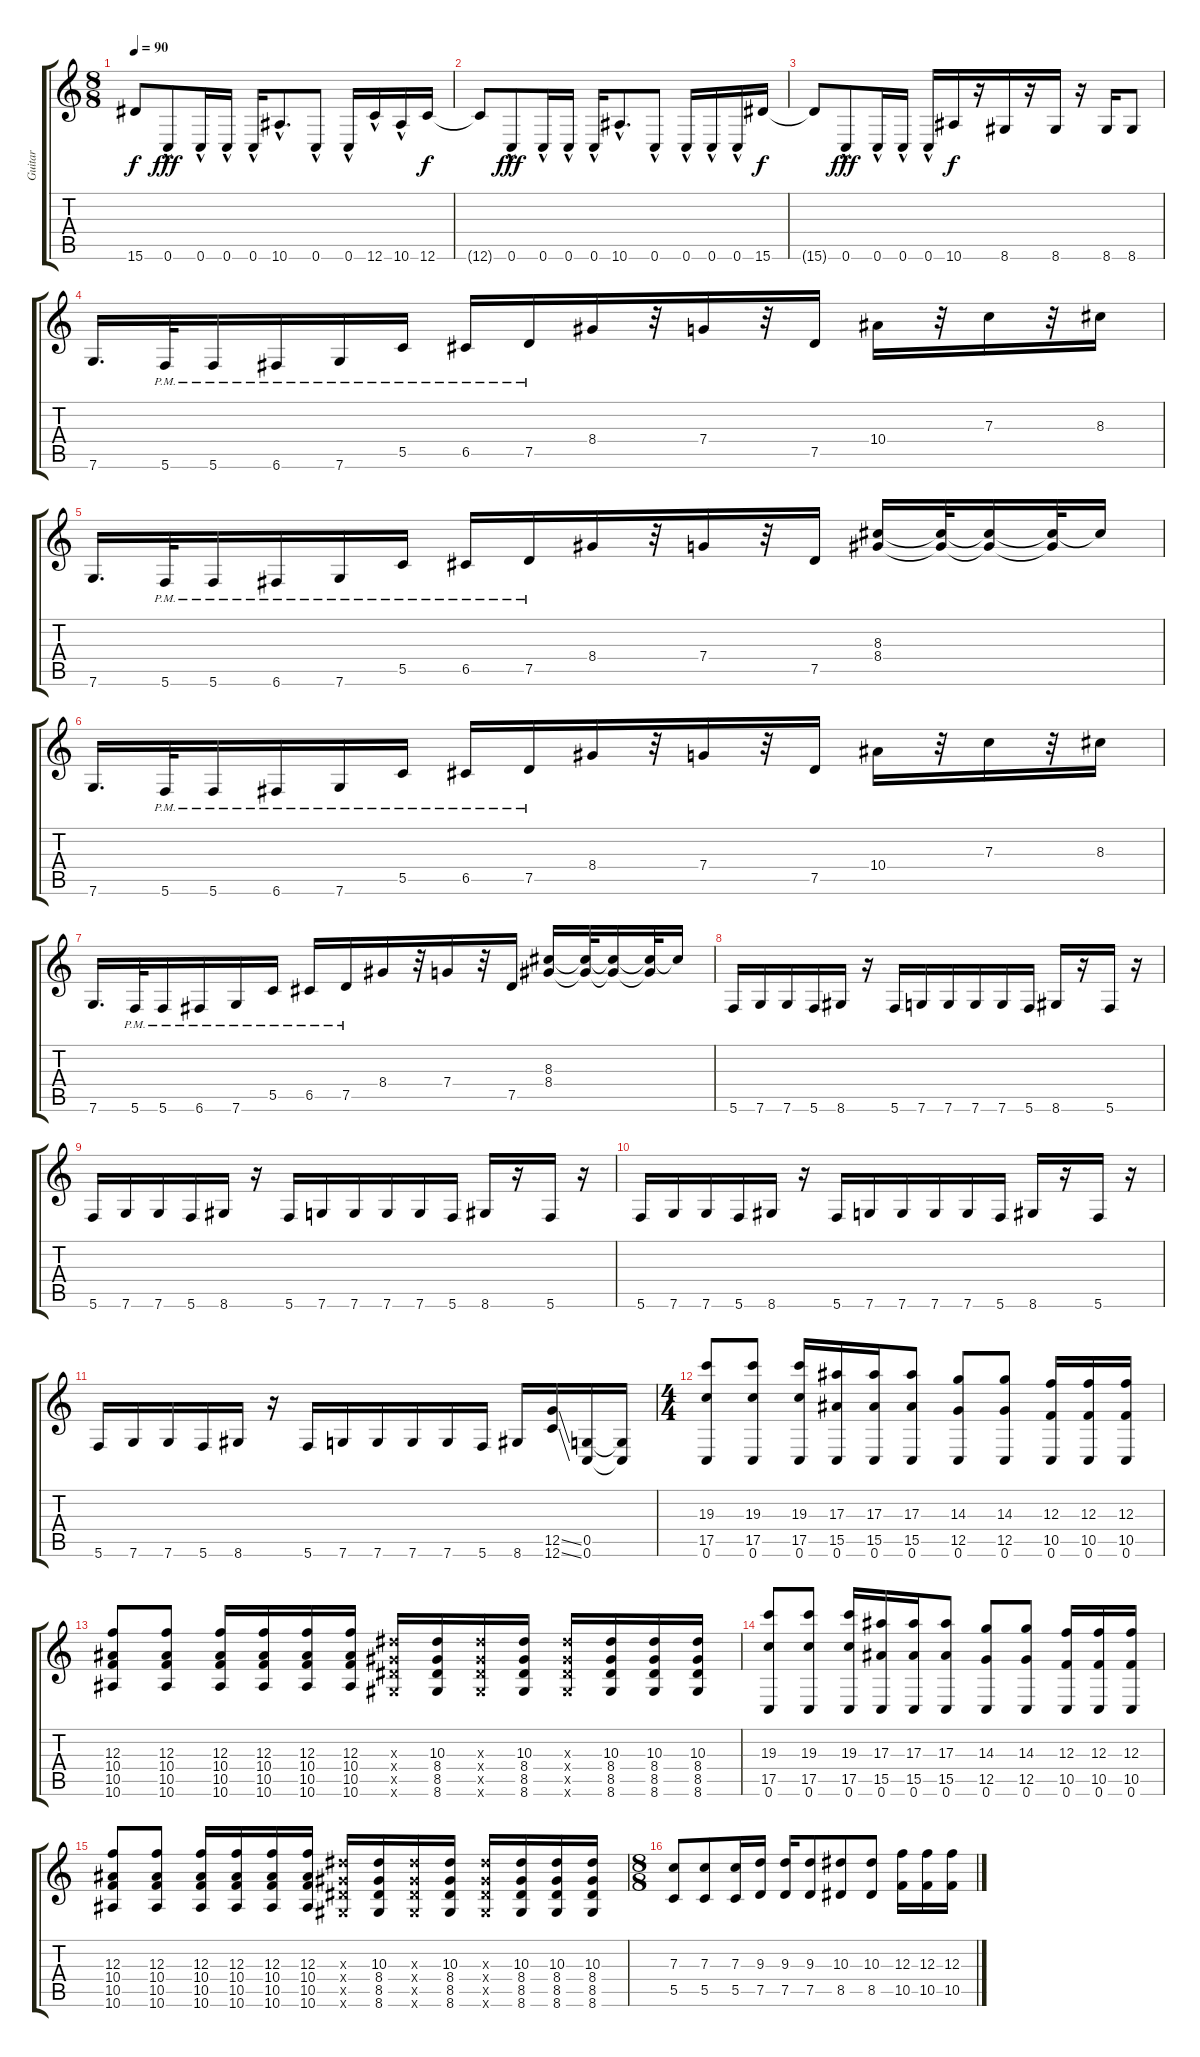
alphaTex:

\track ("Guitar" "Guitar") {instrument overdrivenguitar}
\staff {score tabs}
\tuning (D4 A3 F3 C3 G2 C2) {hide}
\ts (8 8)
\tempo 90
\clef g2
\ks c
15.6{t}.8{dy f} 0.6{hac}.8{dy fff} 0.6{hac}.16 0.6{hac}.16 0.6{hac}.16 10.6{hac}.8{d} 0.6{hac}.8 0.6{hac}.16 12.6{hac}.16 10.6{hac}.16 12.6.16{dy f} |
12.6{t}.8 0.6{hac}.8{dy fff} 0.6{hac}.16 0.6{hac}.16 0.6{hac}.16 10.6{hac}.8{d} 0.6{hac}.8 0.6{hac}.16 0.6{hac}.16 0.6{hac}.16 15.6.16{dy f} |
15.6{t}.8 0.6{hac}.8{dy fff} 0.6{hac}.16 0.6{hac}.16 0.6{hac}.16 10.6.16{dy f} r.16 8.6.16 r.16 8.6.16 r.16 8.6.16 8.6.8 |
7.6.16{d} 5.6{pm}.32 5.6{pm}.16 6.6{pm}.16 7.6{pm}.16 5.5{pm}.16 6.5{pm}.16 7.5{pm}.16 8.4.16 r.32 7.4.16 r.32 7.5.16 10.4.16 r.32 7.3.16 r.32 8.3.16 |
7.6.16{d} 5.6{pm}.32 5.6{pm}.16 6.6{pm}.16 7.6{pm}.16 5.5{pm}.16 6.5{pm}.16 7.5{pm}.16 8.4.16 r.32 7.4.16 r.32 7.5.16 (8.3 8.4).16 (8.3{t} 8.4{t}).32 (8.3{t} 8.4{t}).16 (8.3{t} 8.4{t}).32 8.3{t}.16 |
7.6.16{d} 5.6{pm}.32 5.6{pm}.16 6.6{pm}.16 7.6{pm}.16 5.5{pm}.16 6.5{pm}.16 7.5{pm}.16 8.4.16 r.32 7.4.16 r.32 7.5.16 10.4.16 r.32 7.3.16 r.32 8.3.16 |
7.6.16{d} 5.6{pm}.32 5.6{pm}.16 6.6{pm}.16 7.6{pm}.16 5.5{pm}.16 6.5{pm}.16 7.5{pm}.16 8.4.16 r.32 7.4.16 r.32 7.5.16 (8.3 8.4).16 (8.3{t} 8.4{t}).32 (8.3{t} 8.4{t}).16 (8.3{t} 8.4{t}).32 8.3{t}.16 |
5.6.16 7.6.16 7.6.16 5.6.16 8.6.16 r.16 5.6.16 7.6.16 7.6.16 7.6.16 7.6.16 5.6.16 8.6.16 r.16 5.6.16 r.16 |
5.6.16 7.6.16 7.6.16 5.6.16 8.6.16 r.16 5.6.16 7.6.16 7.6.16 7.6.16 7.6.16 5.6.16 8.6.16 r.16 5.6.16 r.16 |
5.6.16 7.6.16 7.6.16 5.6.16 8.6.16 r.16 5.6.16 7.6.16 7.6.16 7.6.16 7.6.16 5.6.16 8.6.16 r.16 5.6.16 r.16 |
5.6.16 7.6.16 7.6.16 5.6.16 8.6.16 r.16 5.6.16 7.6.16 7.6.16 7.6.16 7.6.16 5.6.16 8.6.16 (12.5{ss} 12.6{ss}).16 (0.5 0.6).16 (0.5{t} 0.6{t}).16 |
\ts (4 4)
(19.3 17.5 0.6).8 (19.3 17.5 0.6).8 (19.3 17.5 0.6).16 (17.3 15.5 0.6).16 (17.3 15.5 0.6).16 (17.3 15.5 0.6).8 (14.3 12.5 0.6).8 (14.3 12.5 0.6).8 (12.3 10.5 0.6).16 (12.3 10.5 0.6).16 (12.3 10.5 0.6).16 |
(12.3 10.4 10.5 10.6).8 (12.3 10.4 10.5 10.6).8 (12.3 10.4 10.5 10.6).16 (12.3 10.4 10.5 10.6).16 (12.3 10.4 10.5 10.6).16 (12.3 10.4 10.5 10.6).16 (10.3{x} 8.4{x} 8.5{x} 8.6{x}).16 (10.3 8.4 8.5 8.6).16 (10.3{x} 8.4{x} 8.5{x} 8.6{x}).16 (10.3 8.4 8.5 8.6).16 (10.3{x} 8.4{x} 8.5{x} 8.6{x}).16 (10.3 8.4 8.5 8.6).16 (10.3 8.4 8.5 8.6).16 (10.3 8.4 8.5 8.6).16 |
(19.3 17.5 0.6).8 (19.3 17.5 0.6).8 (19.3 17.5 0.6).16 (17.3 15.5 0.6).16 (17.3 15.5 0.6).16 (17.3 15.5 0.6).8 (14.3 12.5 0.6).8 (14.3 12.5 0.6).8 (12.3 10.5 0.6).16 (12.3 10.5 0.6).16 (12.3 10.5 0.6).16 |
(12.3 10.4 10.5 10.6).8 (12.3 10.4 10.5 10.6).8 (12.3 10.4 10.5 10.6).16 (12.3 10.4 10.5 10.6).16 (12.3 10.4 10.5 10.6).16 (12.3 10.4 10.5 10.6).16 (10.3{x} 8.4{x} 8.5{x} 8.6{x}).16 (10.3 8.4 8.5 8.6).16 (10.3{x} 8.4{x} 8.5{x} 8.6{x}).16 (10.3 8.4 8.5 8.6).16 (10.3{x} 8.4{x} 8.5{x} 8.6{x}).16 (10.3 8.4 8.5 8.6).16 (10.3 8.4 8.5 8.6).16 (10.3 8.4 8.5 8.6).16 |
\ts (8 8)
(7.3 5.5).8 (7.3 5.5).8 (7.3 5.5).16 (9.3 7.5).16 (9.3 7.5).16 (9.3 7.5).8 (10.3 8.5).8 (10.3 8.5).8 (12.3 10.5).16 (12.3 10.5).16 (12.3 10.5).16
